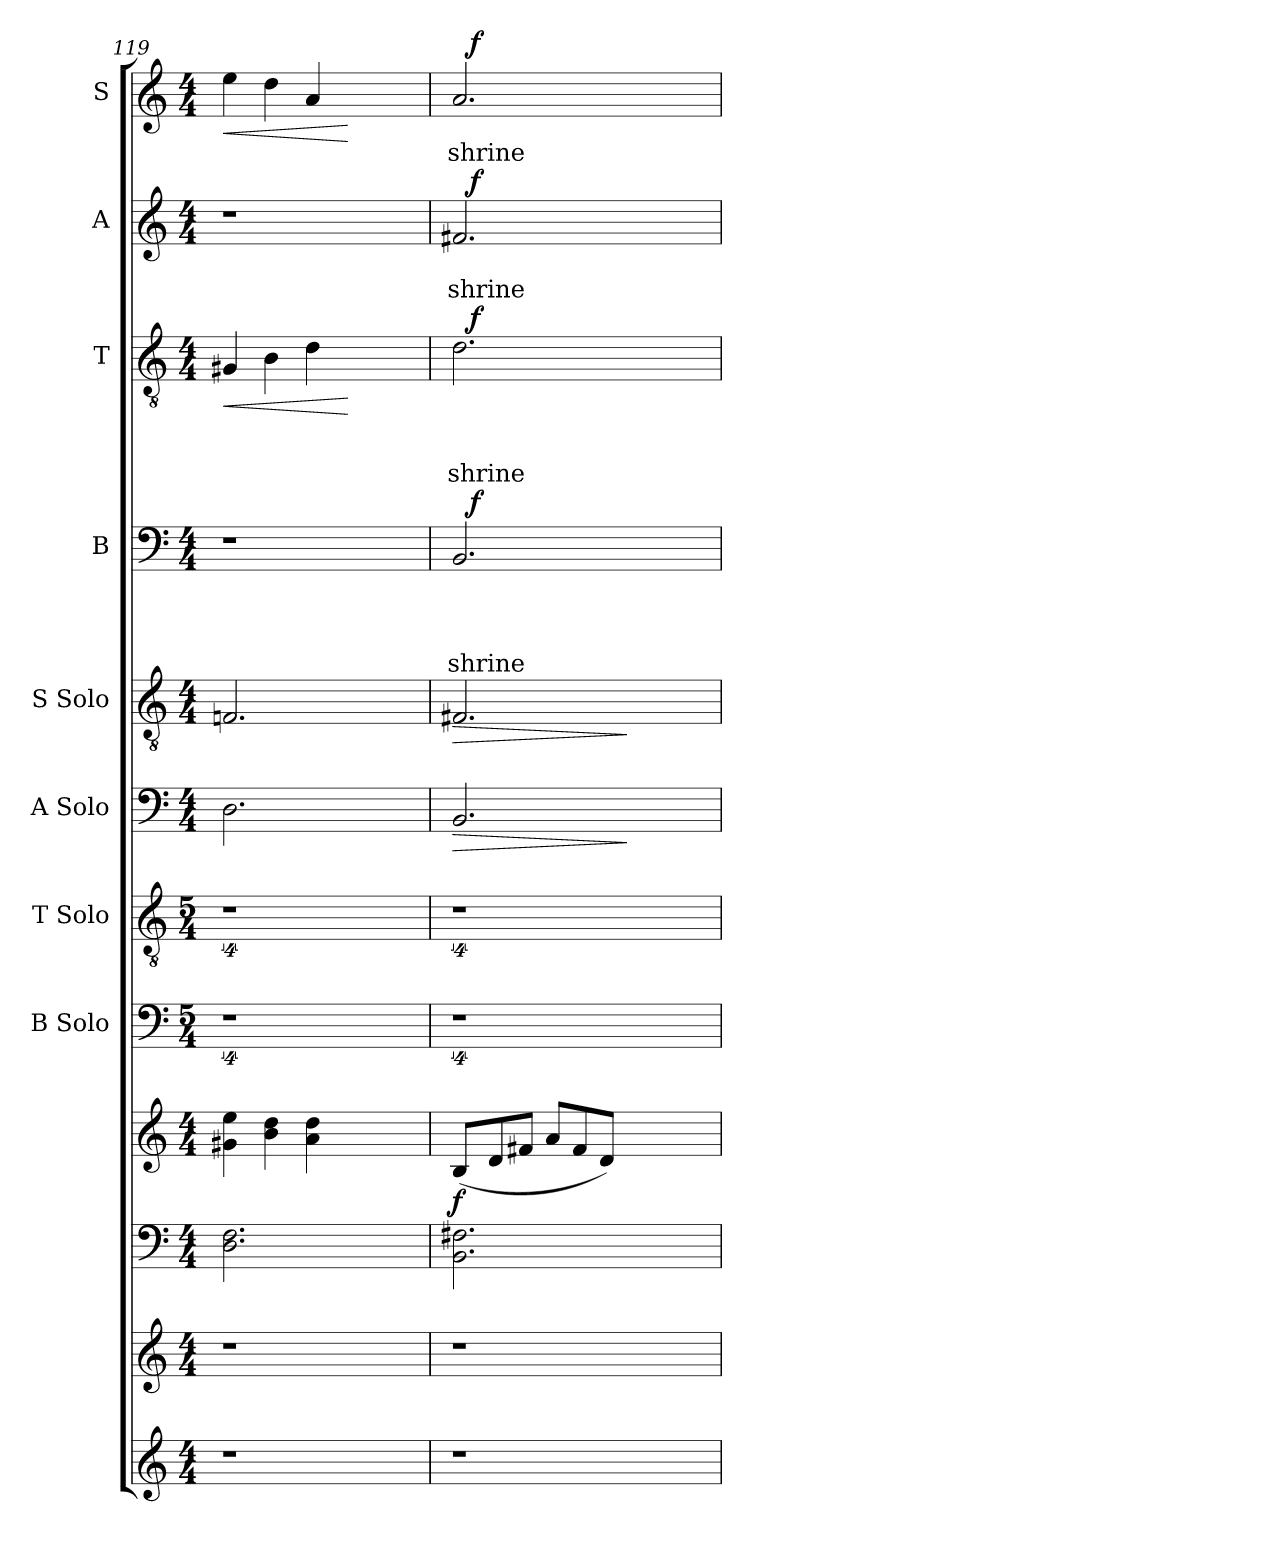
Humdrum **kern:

**kern	**kern	**kern	**kern	**dynam	**kern	**kern	**kern	**text	**dynam	**kern	**text	**dynam	**kern	**text	**text	**text	**text	**dynam	**kern	**text	**text	**text	**dynam	**kern	**text	**text	**dynam	**kern	**text	**dynam
*part12	*part11	*part10	*part9	*part9	*part8	*part7	*part6	*part6	*part6	*part5	*part5	*part5	*part4	*part4	*part4	*part4	*part4	*part4	*part3	*part3	*part3	*part3	*part3	*part2	*part2	*part2	*part2	*part1	*part1	*part1
*staff12	*staff11	*staff10	*staff9	*staff9	*staff8	*staff7	*staff6	*staff6	*staff6	*staff5	*staff5	*staff5	*staff4	*staff4	*staff4	*staff4	*staff4	*staff4	*staff3	*staff3	*staff3	*staff3	*staff3	*staff2	*staff2	*staff2	*staff2	*staff1	*staff1	*staff1
*	*	*	*	*	*I"B Solo	*I"T Solo	*I"A Solo	*	*	*I"S Solo	*	*	*I"B	*	*	*	*	*	*I"T	*	*	*	*	*I"A	*	*	*	*I"S	*	*
*clefG2	*clefG2	*clefF4	*clefG2	*	*clefF4	*clefGv2	*clefF4	*	*	*clefGv2	*	*	*clefF4	*	*	*	*	*	*clefGv2	*	*	*	*	*clefG2	*	*	*	*clefG2	*	*
*k[]	*k[]	*k[]	*k[]	*	*k[]	*k[]	*k[]	*	*	*k[]	*	*	*k[]	*	*	*	*	*	*k[]	*	*	*	*	*k[]	*	*	*	*k[]	*	*
*C:	*C:	*C:	*C:	*	*C:	*C:	*C:	*	*	*C:	*	*	*C:	*	*	*	*	*	*C:	*	*	*	*	*C:	*	*	*	*C:	*	*
*M4/4	*M4/4	*M4/4	*M4/4	*	*M5/4	*M5/4	*M4/4	*	*	*M4/4	*	*	*M4/4	*	*	*	*	*	*M4/4	*	*	*	*	*M4/4	*	*	*	*M4/4	*	*
=119	=119	=119	=119	=119	=119	=119	=119	=119	=119	=119	=119	=119	=119	=119	=119	=119	=119	=119	=119	=119	=119	=119	=119	=119	=119	=119	=119	=119	=119	=119
!	!	!	!	!	!	!	!	!	!	!	!	!	!	!	!	!	!	!	!	!	!	!	!LO:HP:b	!	!	!	!	!	!	!LO:HP:b
1r	1r	2.D\ 2.F\	4g#X\ 4ee\	.	4%5r	4%5r	2.D\	.	.	2.Fni/	.	.	1r	.	.	.	.	.	4G#X/	.	.	.	<	1r	.	.	.	4ee\	.	<
.	.	.	4b\ 4dd\	.	.	.	.	.	.	.	.	.	.	.	.	.	.	.	4B\	.	.	.	.	.	.	.	.	4dd\	.	.
.	.	.	4a\ 4dd\	.	.	.	.	.	.	.	.	.	.	.	.	.	.	.	4d\	.	.	.	.	.	.	.	.	4a/	.	.
.	.	2ryy	2ryy	.	.	.	2ryy	.	.	2ryy	.	.	.	.	.	.	.	.	2ryy	.	.	.	[	.	.	.	.	2ryy	.	[
4ryy	4ryy	.	.	.	.	.	.	.	.	.	.	.	4ryy	.	.	.	.	.	.	.	.	.	.	4ryy	.	.	.	.	.	.
=120	=120	=120	=120	=120	=120	=120	=120	=120	=120	=120	=120	=120	=120	=120	=120	=120	=120	=120	=120	=120	=120	=120	=120	=120	=120	=120	=120	=120	=120	=120
!	!	!	!	!LO:DY:b	!	!	!	!	!LO:HP:b	!	!	!LO:HP:b	!	!	!	!	!LO:LY:b	!	!	!	!	!LO:LY:b	!	!	!	!LO:LY:b	!	!	!LO:LY:b	!
*	*	*	*	*	*	*	*	*	*	*	*	*	*^	*	*	*	*	*	*^	*	*	*	*	*^	*	*	*	*^	*	*
1r	1r	2.BB\ 2.F#X\	(<8B/L	f	4%5r	4%5r	2.BB/	.	>	2.F#X/	.	>	2.BB/	16ryy	.	.	.	shrine	.	2.d\	16ryy	.	.	shrine	.	2.f#X/	16ryy	.	shrine	.	2.a/	16ryy	shrine	.
!	!	!	!	!	!	!	!	!	!	!	!	!	!	!	!	!	!	!	!LO:DY:a	!	!	!	!	!	!LO:DY:a	!	!	!	!	!LO:DY:a	!	!	!	!LO:DY:a
.	.	.	.	.	.	.	.	.	.	.	.	.	.	1ryy	.	.	.	.	f	.	1ryy	.	.	.	f	.	1ryy	.	.	f	.	1ryy	.	f
.	.	.	8d/	.	.	.	.	.	.	.	.	.	.	.	.	.	.	.	.	.	.	.	.	.	.	.	.	.	.	.	.	.	.	.
.	.	.	8f#X/J	.	.	.	.	.	.	.	.	.	.	.	.	.	.	.	.	.	.	.	.	.	.	.	.	.	.	.	.	.	.	.
.	.	.	8a/L	.	.	.	.	.	.	.	.	.	.	.	.	.	.	.	.	.	.	.	.	.	.	.	.	.	.	.	.	.	.	.
.	.	.	8f#/	.	.	.	.	.	.	.	.	.	.	.	.	.	.	.	.	.	.	.	.	.	.	.	.	.	.	.	.	.	.	.
.	.	.	8d/J)	.	.	.	.	.	.	.	.	.	.	.	.	.	.	.	.	.	.	.	.	.	.	.	.	.	.	.	.	.	.	.
.	.	2ryy	2ryy	.	.	.	2ryy	.	]	2ryy	.	]	2ryy	.	.	.	.	.	.	2ryy	.	.	.	.	.	2ryy	.	.	.	.	2ryy	.	.	.
4ryy	4ryy	.	.	.	.	.	.	.	.	.	.	.	.	.	.	.	.	.	.	.	.	.	.	.	.	.	.	.	.	.	.	.	.	.
.	.	.	.	.	.	.	.	.	.	.	.	.	.	8.ryy	.	.	.	.	.	.	8.ryy	.	.	.	.	.	8.ryy	.	.	.	.	8.ryy	.	.
*	*	*	*	*	*	*	*	*	*	*	*	*	*v	*v	*	*	*	*	*	*	*	*	*	*	*	*v	*v	*	*	*	*v	*v	*	*
*	*	*	*	*	*	*	*	*	*	*	*	*	*	*	*	*	*	*	*v	*v	*	*	*	*	*	*	*	*	*	*	*
=	=	=	=	=	=	=	=	=	=	=	=	=	=	=	=	=	=	=	=	=	=	=	=	=	=	=	=	=	=	=
*-	*-	*-	*-	*-	*-	*-	*-	*-	*-	*-	*-	*-	*-	*-	*-	*-	*-	*-	*-	*-	*-	*-	*-	*-	*-	*-	*-	*-	*-	*-
